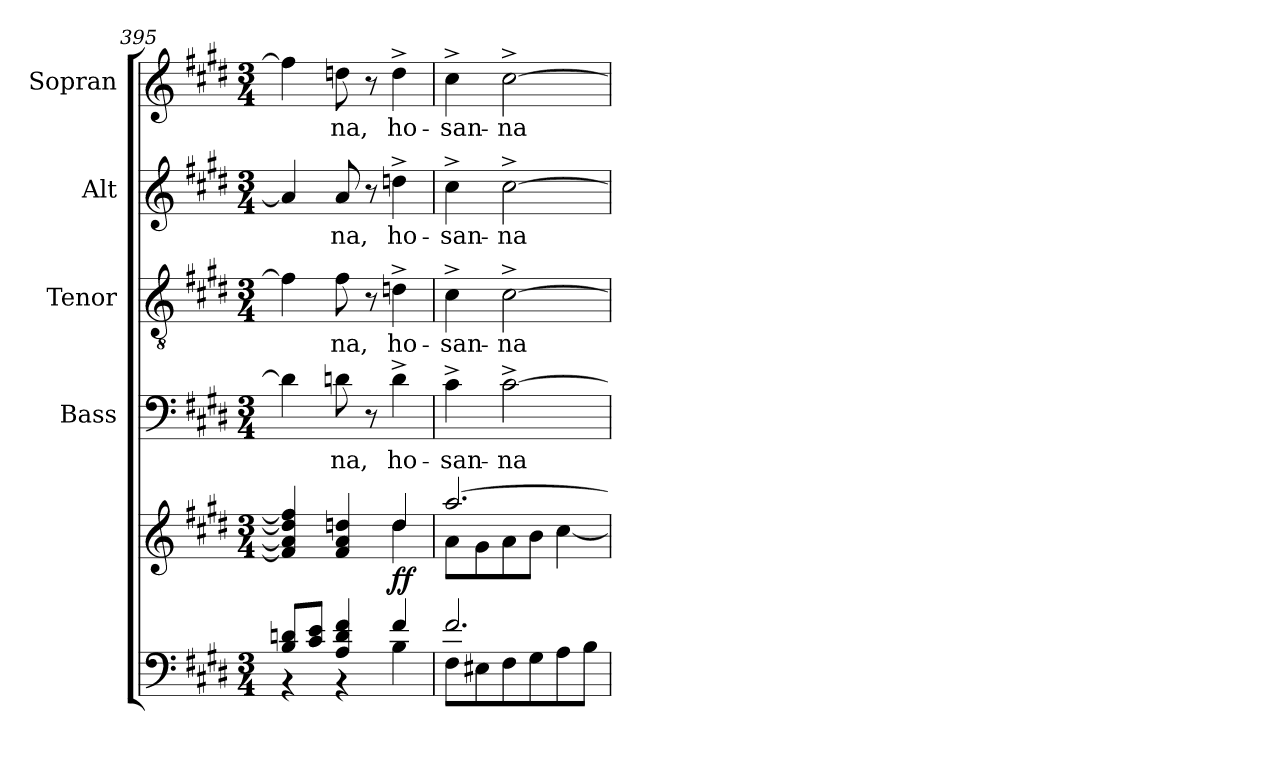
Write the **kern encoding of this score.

**kern	**kern	**dynam	**kern	**text	**kern	**text	**kern	**text	**kern	**text
*part5	*part5	*part5	*part4	*part4	*part3	*part3	*part2	*part2	*part1	*part1
*staff6	*staff5	*staff5/6	*staff4	*staff4	*staff3	*staff3	*staff2	*staff2	*staff1	*staff1
*	*	*	*I"Bass	*	*I"Tenor	*	*I"Alt	*	*I"Sopran	*
*	*	*	*I'B.	*	*I'T.	*	*I'A.	*	*I'S.	*
*clefF4	*clefG2	*	*clefF4	*	*clefGv2	*	*clefG2	*	*clefG2	*
*k[f#c#g#d#]	*k[f#c#g#d#]	*	*k[f#c#g#d#]	*	*k[f#c#g#d#]	*	*k[f#c#g#d#]	*	*k[f#c#g#d#]	*
*E:	*E:	*	*E:	*	*E:	*	*E:	*	*E:	*
*M3/4	*M3/4	*	*M3/4	*	*M3/4	*	*M3/4	*	*M3/4	*
=395	=395	=395	=395	=395	=395	=395	=395	=395	=395	=395
*^	*^	*	*	*	*	*	*	*	*	*
8B/ 8dn/L	4rBB	4f#/] 4a/] 4dd/] 4ff#/]	2ryy	.	4d\]	.	4f#\]	.	4a/]	.	4ff#\]	.
8c#/ 8e/J	.	.	.	.	.	.	.	.	.	.	.	.
!	!	!	!	!	!	!LO:LY:b	!	!LO:LY:b	!	!LO:LY:b	!	!LO:LY:b
4A/ 4d/ 4f#/	4rBB	4f#/ 4a/ 4ddn/	.	.	8dn\	-na,	8f#\	-na,	8a/	-na,	8ddn\	-na,
.	.	.	.	.	8r	.	8r	.	8r	.	8r	.
!	!	!	!	!LO:DY:b	!	!LO:LY:b	!	!LO:LY:b	!	!LO:LY:b	!	!LO:LY:b
4f#/	4B\	4dd/	4dd\	ff	4d^>\	ho-	4dn^>\	ho-	4ddn^>\	ho-	4dd^>\	ho-
=396	=396	=396	=396	=396	=396	=396	=396	=396	=396	=396	=396	=396
!	!	!	!	!	!	!LO:LY:b	!	!LO:LY:b	!	!LO:LY:b	!	!LO:LY:b
2.f#/	8F#\L	[>2.aa/	8a\L	.	4c#^>\	-san-	4c#^>\	-san-	4cc#^>\	-san-	4cc#^>\	-san-
.	8E#X\	.	8g#\	.	.	.	.	.	.	.	.	.
!	!	!	!	!	!	!LO:LY:b	!	!LO:LY:b	!	!LO:LY:b	!	!LO:LY:b
.	8F#\	.	8a\	.	[2c#^>\	-na	[2c#^>\	-na	[2cc#^>\	-na	[2cc#^>\	-na
.	8G#\	.	8b\J	.	.	.	.	.	.	.	.	.
.	8A\	.	[<4cc#\	.	.	.	.	.	.	.	.	.
.	8B\J	.	.	.	.	.	.	.	.	.	.	.
*v	*v	*	*	*	*	*	*	*	*	*	*	*
*	*v	*v	*	*	*	*	*	*	*	*	*
=	=	=	=	=	=	=	=	=	=	=
*-	*-	*-	*-	*-	*-	*-	*-	*-	*-	*-
